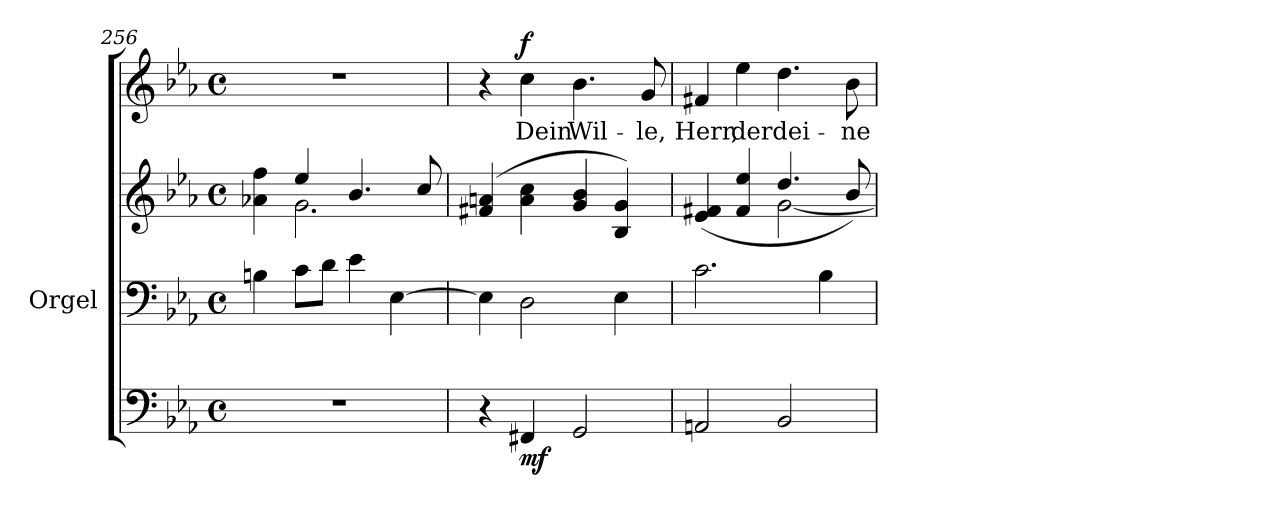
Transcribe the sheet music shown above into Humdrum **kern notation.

**kern	**dynam	**kern	**kern	**kern	**text	**dynam
*part3	*part3	*part2	*part2	*part1	*part1	*part1
*staff4	*staff4	*staff3	*staff2	*staff1	*staff1	*staff1
*	*	*I"Orgel	*	*	*	*
*	*	*I'Org.	*	*	*	*
*clefF4	*	*clefF4	*clefG2	*clefG2	*	*
*k[b-e-a-]	*	*k[b-e-a-]	*k[b-e-a-]	*k[b-e-a-]	*	*
*E-:	*	*E-:	*E-:	*E-:	*	*
*M4/4	*	*M4/4	*M4/4	*M4/4	*	*
*met(c)	*	*met(c)	*met(c)	*met(c)	*	*
=256	=256	=256	=256	=256	=256	=256
*	*	*	*^	*	*	*
1r	.	4Bn\	4a-X\ 4ff\	4ryy	1r	.	.
.	.	8c\L	4ee-/	2.g\	.	.	.
.	.	8d\J	.	.	.	.	.
.	.	4e-\	4.b-/	.	.	.	.
.	.	[4E-\	.	.	.	.	.
.	.	.	8cc/	.	.	.	.
*	*	*	*v	*v	*	*	*
!!LO:LB:g=z
=257	=257	=257	=257	=257	=257	=257
4r	.	4E-\]	(4f#X/ 4an/	4r	.	.
!	!LO:DY:b	!	!	!	!LO:LY:b	!LO:DY:a
4FF#X/	mf	2D\	4a\ 4cc\	4cc\	Dein	f
!	!	!	!	!	!LO:LY:b	!
2GG/	.	.	4g/ 4b-/	4.b-\	Wil-	.
.	.	4E-\	4B-/ 4g/)	.	.	.
!	!	!	!	!	!LO:LY:b	!
.	.	.	.	8g/	-le,	.
=258	=258	=258	=258	=258	=258	=258
*	*	*	*^	*	*	*
!	!	!	!	!	!	!LO:LY:b	!
2AAn/	.	2.c\	(4e-/ 4f#X/	2ryy	4f#X/	Herr,	.
!	!	!	!	!	!	!LO:LY:b	!
.	.	.	4f#/ 4ee-/	.	4ee-\	der	.
!	!	!	!	!	!	!LO:LY:b	!
2BB-/	.	.	4.dd/	[<2g\	4.dd\	dei-	.
.	.	4B-\	.	.	.	.	.
!	!	!	!	!	!	!LO:LY:b	!
.	.	.	8b-/)	.	8b-\	-ne	.
*	*	*	*v	*v	*	*	*
=	=	=	=	=	=	=
*-	*-	*-	*-	*-	*-	*-
